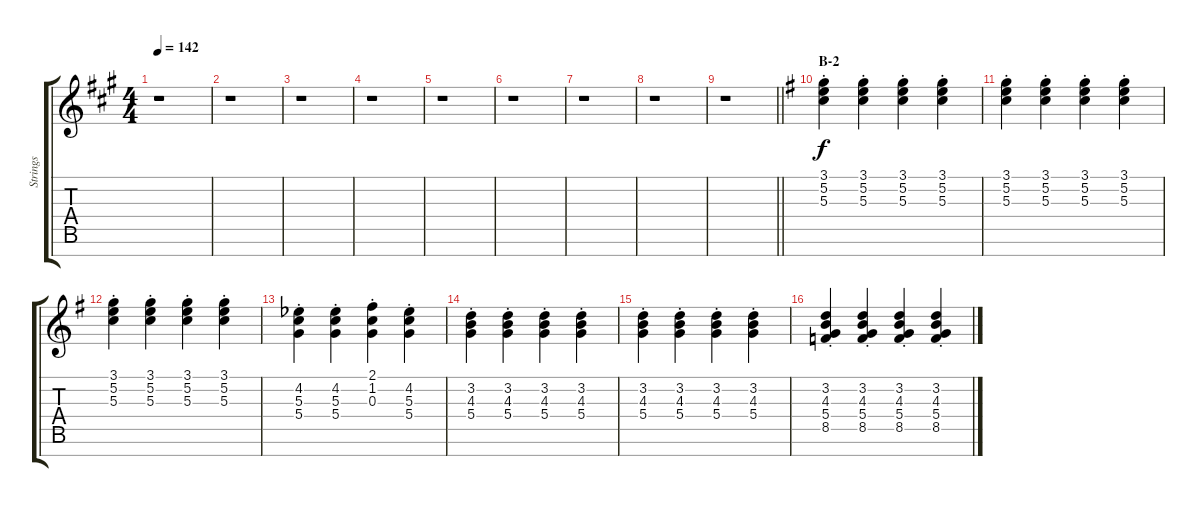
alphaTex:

\track ("Strings" "Strings") {instrument stringensemble1}
\staff {score tabs}
\tuning (E5 B4 G4 D4 A3 E3 B2) {hide}
\ts (4 4)
\tempo 142
\clef g2
\ks a
r.1{dy f} |
r.1 |
r.1 |
r.1 |
r.1 |
r.1 |
r.1 |
r.1 |
\barLineRight lightlight
r.1 |
\section ("" "B-2")
\ks g
(3.1{st} 5.2{st} 5.3{st}).4 (3.1{st} 5.2{st} 5.3{st}).4 (3.1{st} 5.2{st} 5.3{st}).4 (3.1{st} 5.2{st} 5.3{st}).4 |
(3.1{st} 5.2{st} 5.3{st}).4 (3.1{st} 5.2{st} 5.3{st}).4 (3.1{st} 5.2{st} 5.3{st}).4 (3.1{st} 5.2{st} 5.3{st}).4 |
(3.1{st} 5.2{st} 5.3{st}).4 (3.1{st} 5.2{st} 5.3{st}).4 (3.1{st} 5.2{st} 5.3{st}).4 (3.1{st} 5.2{st} 5.3{st}).4 |
(4.2{st acc b} 5.3{st} 5.4{st}).4 (4.2{st acc b} 5.3{st} 5.4{st}).4 (2.1{st} 1.2{st} 0.3{st}).4 (4.2{st acc b} 5.3{st} 5.4{st}).4 |
(3.2{st} 4.3{st} 5.4{st}).4 (3.2{st} 4.3{st} 5.4{st}).4 (3.2{st} 4.3{st} 5.4{st}).4 (3.2{st} 4.3{st} 5.4{st}).4 |
(3.2{st} 4.3{st} 5.4{st}).4 (3.2{st} 4.3{st} 5.4{st}).4 (3.2{st} 4.3{st} 5.4{st}).4 (3.2{st} 4.3{st} 5.4{st}).4 |
(3.2{st} 4.3{st} 5.4{st} 8.5{st}).4 (3.2{st} 4.3{st} 5.4{st} 8.5{st}).4 (3.2{st} 4.3{st} 5.4{st} 8.5{st}).4 (3.2{st} 4.3{st} 5.4{st} 8.5{st}).4
